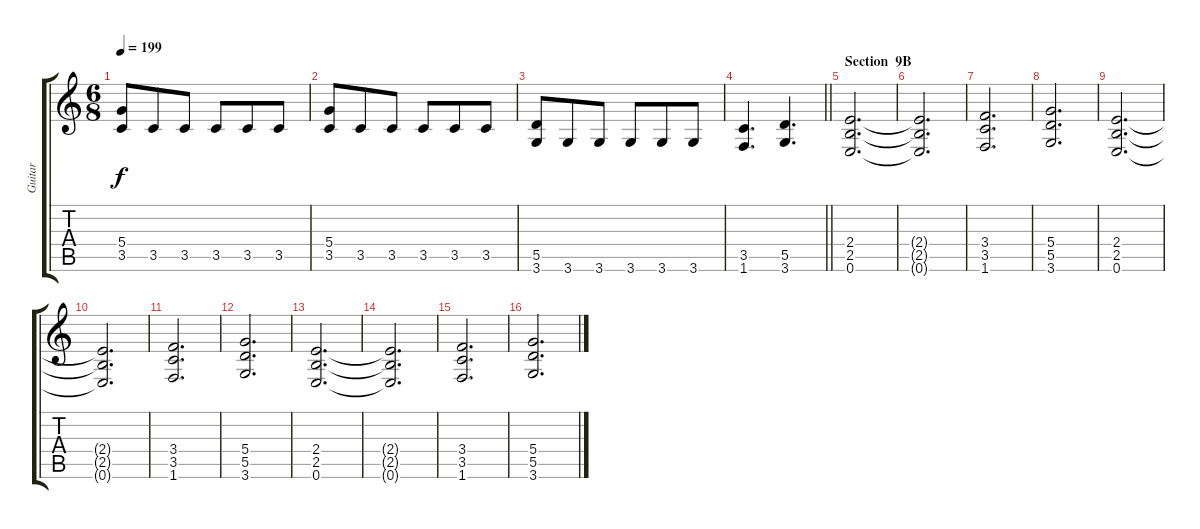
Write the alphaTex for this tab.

\track ("Guitar" "Guitar") {instrument overdrivenguitar}
\staff {score tabs}
\tuning (E4 B3 G3 D3 A2 E2) {hide}
\ts (6 8)
\tempo 199
\clef g2
\ks c
(5.4 3.5).8{dy f} 3.5.8 3.5.8 3.5.8 3.5.8 3.5.8 |
(5.4 3.5).8 3.5.8 3.5.8 3.5.8 3.5.8 3.5.8 |
(5.5 3.6).8 3.6.8 3.6.8 3.6.8 3.6.8 3.6.8 |
\barLineRight lightlight
(3.5 1.6).4{d} (5.5 3.6).4{d} |
\section ("" "Section  9B")
(2.4 2.5 0.6).2{d} |
(2.4{t} 2.5{t} 0.6{t}).2{d} |
(3.4 3.5 1.6).2{d} |
(5.4 5.5 3.6).2{d} |
(2.4 2.5 0.6).2{d} |
(2.4{t} 2.5{t} 0.6{t}).2{d} |
(3.4 3.5 1.6).2{d} |
(5.4 5.5 3.6).2{d} |
(2.4 2.5 0.6).2{d} |
(2.4{t} 2.5{t} 0.6{t}).2{d} |
(3.4 3.5 1.6).2{d} |
(5.4 5.5 3.6).2{d}
